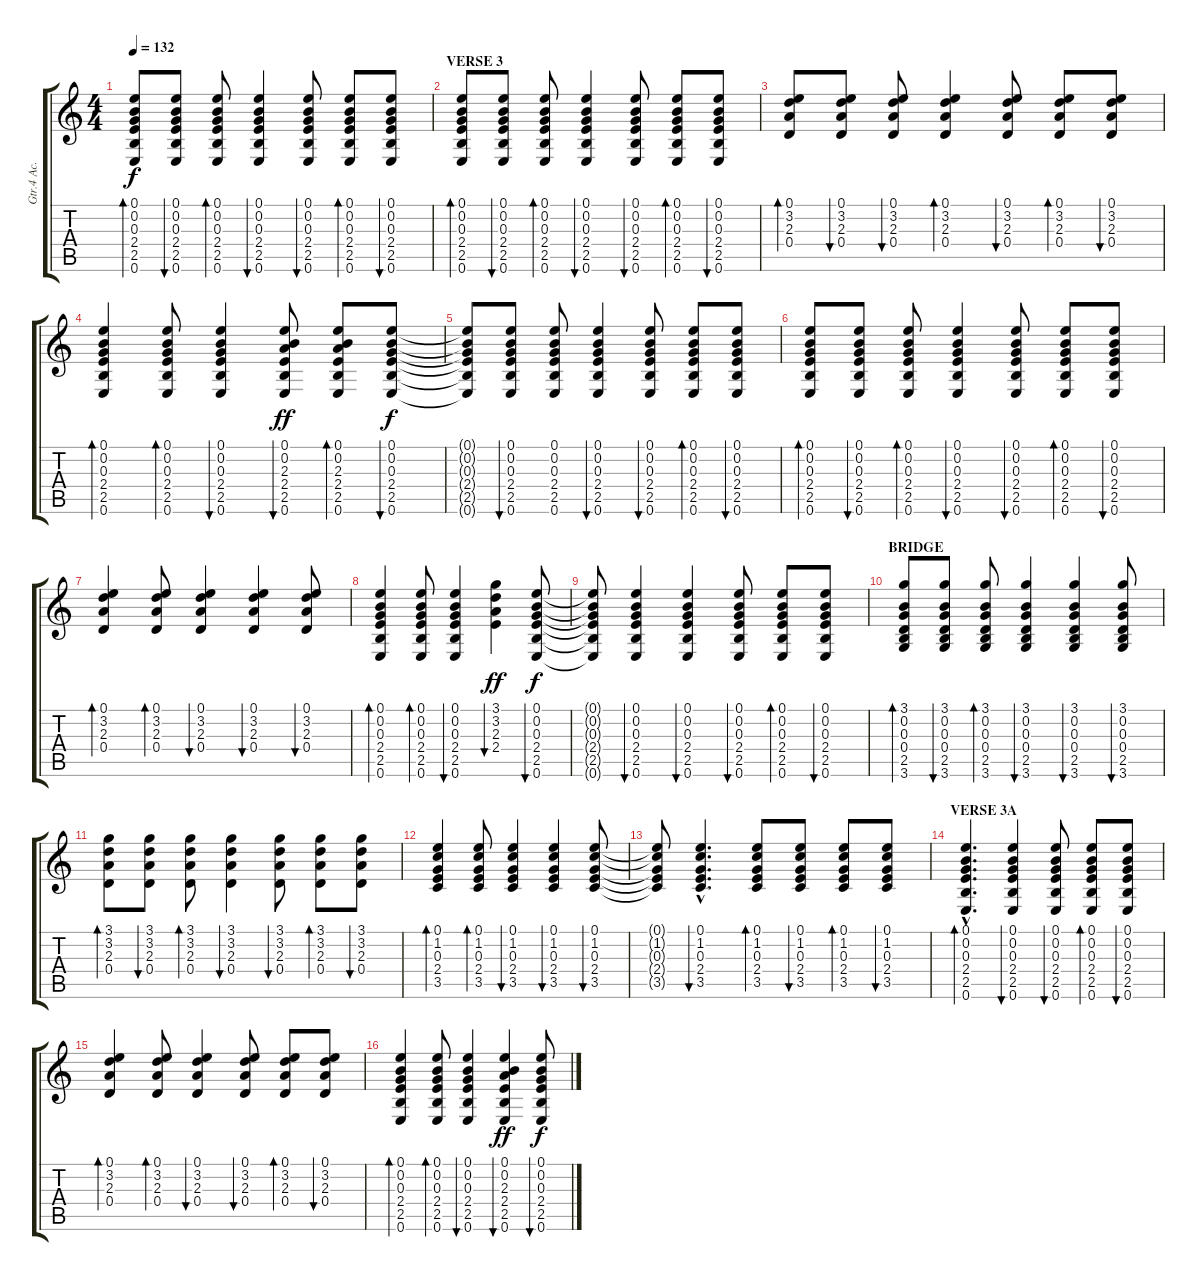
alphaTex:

\track ("Gtr.4 Ac." "Gtr.4 Ac.") {instrument acousticguitarsteel}
\staff {score tabs}
\tuning (E4 B3 G3 D3 A2 E2) {hide}
\ts (4 4)
\tempo 132
\clef g2
\ks c
(0.1 0.2 0.3 2.4 2.5 0.6).8{bd 60 dy f} (0.1 0.2 0.3 2.4 2.5 0.6).8{bu 30} (0.1 0.2 0.3 2.4 2.5 0.6).8{bd 30} (0.1 0.2 0.3 2.4 2.5 0.6).4{bu 30} (0.1 0.2 0.3 2.4 2.5 0.6).8{bu 60} (0.1 0.2 0.3 2.4 2.5 0.6).8{bd 30} (0.1 0.2 0.3 2.4 2.5 0.6).8{bu 30} |
\section ("" "VERSE 3")
(0.1 0.2 0.3 2.4 2.5 0.6).8{bd 60} (0.1 0.2 0.3 2.4 2.5 0.6).8{bu 30} (0.1 0.2 0.3 2.4 2.5 0.6).8{bd 30} (0.1 0.2 0.3 2.4 2.5 0.6).4{bu 30} (0.1 0.2 0.3 2.4 2.5 0.6).8{bu 60} (0.1 0.2 0.3 2.4 2.5 0.6).8{bd 30} (0.1 0.2 0.3 2.4 2.5 0.6).8{bu 30} |
(0.1 3.2 2.3 0.4).8{bd 30} (0.1 3.2 2.3 0.4).8{bu 60} (0.1 3.2 2.3 0.4).8{bu 60} (0.1 3.2 2.3 0.4).4{bd 60} (0.1 3.2 2.3 0.4).8{bu 30} (0.1 3.2 2.3 0.4).8{bd 30} (0.1 3.2 2.3 0.4).8{bu 30} |
(0.1 0.2 0.3 2.4 2.5 0.6).4{bd 60} (0.1 0.2 0.3 2.4 2.5 0.6).8{bd 30} (0.1 0.2 0.3 2.4 2.5 0.6).4{bu 30} (0.1 0.2 2.3 2.4 2.5 0.6).8{bu 60 dy ff} (0.1 0.2 2.3 2.4 2.5 0.6).8{bd 60} (0.1 0.2 0.3 2.4 2.5 0.6).8{bu 60 dy f} |
(0.1{t} 0.2{t} 0.3{t} 2.4{t} 2.5{t} 0.6{t}).8 (0.1 0.2 0.3 2.4 2.5 0.6).8{bu 30} (0.1 0.2 0.3 2.4 2.5 0.6).8 (0.1 0.2 0.3 2.4 2.5 0.6).4{bu 30} (0.1 0.2 0.3 2.4 2.5 0.6).8{bu 60} (0.1 0.2 0.3 2.4 2.5 0.6).8{bd 30} (0.1 0.2 0.3 2.4 2.5 0.6).8{bu 30} |
(0.1 0.2 0.3 2.4 2.5 0.6).8{bd 60} (0.1 0.2 0.3 2.4 2.5 0.6).8{bu 30} (0.1 0.2 0.3 2.4 2.5 0.6).8{bd 60} (0.1 0.2 0.3 2.4 2.5 0.6).4{bu 30} (0.1 0.2 0.3 2.4 2.5 0.6).8{bu 60} (0.1 0.2 0.3 2.4 2.5 0.6).8{bd 30} (0.1 0.2 0.3 2.4 2.5 0.6).8{bu 30} |
(0.1 3.2 2.3 0.4).4{bd 30} (0.1 3.2 2.3 0.4).8{bd 60} (0.1 3.2 2.3 0.4).4{bu 60} (0.1 3.2 2.3 0.4).4{bu 60} (0.1 3.2 2.3 0.4).8{bu 30} |
(0.1 0.2 0.3 2.4 2.5 0.6).4{bd 60} (0.1 0.2 0.3 2.4 2.5 0.6).8{bd 30} (0.1 0.2 0.3 2.4 2.5 0.6).4{bu 30} (3.1 3.2 2.3 2.4).4{bu 60 dy ff} (0.1 0.2 0.3 2.4 2.5 0.6).8{bu 60 dy f} |
(0.1{t} 0.2{t} 0.3{t} 2.4{t} 2.5{t} 0.6{t}).8 (0.1 0.2 0.3 2.4 2.5 0.6).4{bu 30} (0.1 0.2 0.3 2.4 2.5 0.6).4{bu 30} (0.1 0.2 0.3 2.4 2.5 0.6).8{bu 60} (0.1 0.2 0.3 2.4 2.5 0.6).8{bd 30} (0.1 0.2 0.3 2.4 2.5 0.6).8{bu 30} |
\section ("" "BRIDGE")
(3.1 0.2 0.3 0.4 2.5 3.6).8{bd 60} (3.1 0.2 0.3 0.4 2.5 3.6).8{bu 30} (3.1 0.2 0.3 0.4 2.5 3.6).8{bd 30} (3.1 0.2 0.3 0.4 2.5 3.6).4{bu 30} (3.1 0.2 0.3 0.4 2.5 3.6).4{bu 30} (3.1 0.2 0.3 0.4 2.5 3.6).8{bu 30} |
(3.1 3.2 2.3 0.4).8{bd 60} (3.1 3.2 2.3 0.4).8{bu 30} (3.1 3.2 2.3 0.4).8{bd 30} (3.1 3.2 2.3 0.4).4{bu 30} (3.1 3.2 2.3 0.4).8{bu 60} (3.1 3.2 2.3 0.4).8{bd 30} (3.1 3.2 2.3 0.4).8{bu 30} |
(0.1 1.2 0.3 2.4 3.5).4{bd 60} (0.1 1.2 0.3 2.4 3.5).8{bd 30} (0.1 1.2 0.3 2.4 3.5).4{bu 30} (0.1 1.2 0.3 2.4 3.5).4{bu 30} (0.1 1.2 0.3 2.4 3.5).8{bu 60} |
(0.1{t} 1.2{t} 0.3{t} 2.4{t} 3.5{t}).8 (0.1{hac} 1.2{hac} 0.3{hac} 2.4{hac} 3.5{hac}).4{d bu 30} (0.1 1.2 0.3 2.4 3.5).8{bd 30} (0.1 1.2 0.3 2.4 3.5).8{bu 30} (0.1 1.2 0.3 2.4 3.5).8{bd 30} (0.1 1.2 0.3 2.4 3.5).8{bu 30} |
\section ("" "VERSE 3A")
(0.1{hac} 0.2{hac} 0.3{hac} 2.4{hac} 2.5{hac} 0.6{hac}).4{d bd 60} (0.1 0.2 0.3 2.4 2.5 0.6).4{bu 30} (0.1 0.2 0.3 2.4 2.5 0.6).8{bu 60} (0.1 0.2 0.3 2.4 2.5 0.6).8{bd 30} (0.1 0.2 0.3 2.4 2.5 0.6).8{bu 30} |
(0.1 3.2 2.3 0.4).4{bd 30} (0.1 3.2 2.3 0.4).8{bd 60} (0.1 3.2 2.3 0.4).4{bu 60} (0.1 3.2 2.3 0.4).8{bu 60} (0.1 3.2 2.3 0.4).8{bd 30} (0.1 3.2 2.3 0.4).8{bu 30} |
(0.1 0.2 0.3 2.4 2.5 0.6).4{bd 60} (0.1 0.2 0.3 2.4 2.5 0.6).8{bd 30} (0.1 0.2 0.3 2.4 2.5 0.6).4{bu 30} (0.1 0.2 2.3 2.4 2.5 0.6).4{bu 60 dy ff} (0.1 0.2 0.3 2.4 2.5 0.6).8{bu 60 dy f}
